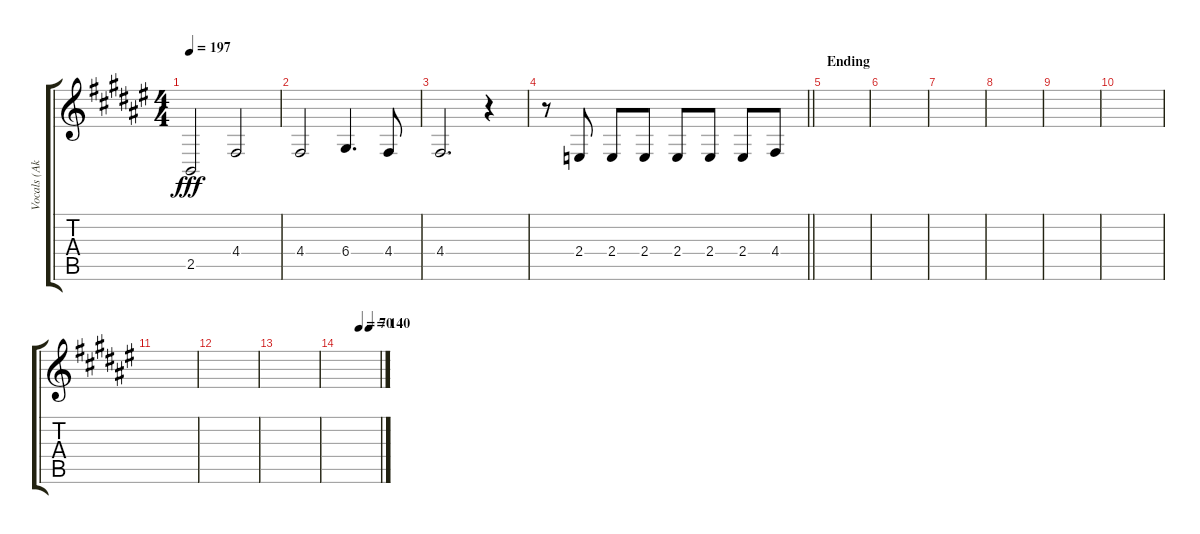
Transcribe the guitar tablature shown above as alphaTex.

\track ("Vocals (Akiyama Mio)" "Vocals (Ak") {instrument altosax}
\staff {score tabs}
\tuning (E4 B3 G3 D3 A2 E2) {hide}
\ts (4 4)
\tempo 197
\clef g2
\ks f#
2.5.2{dy fff} 4.4.2 |
4.4.2 6.4.4{d} 4.4.8 |
4.4.2{d} r.4 |
\barLineRight lightlight
r.8 2.4.8 2.4.8 2.4.8 2.4.8 2.4.8 2.4.8 4.4.8 |
\section ("" "Ending")
|
|
|
|
|
|
|
|
|
\tempo (70 0.5)
\tempo (140 0.75)
